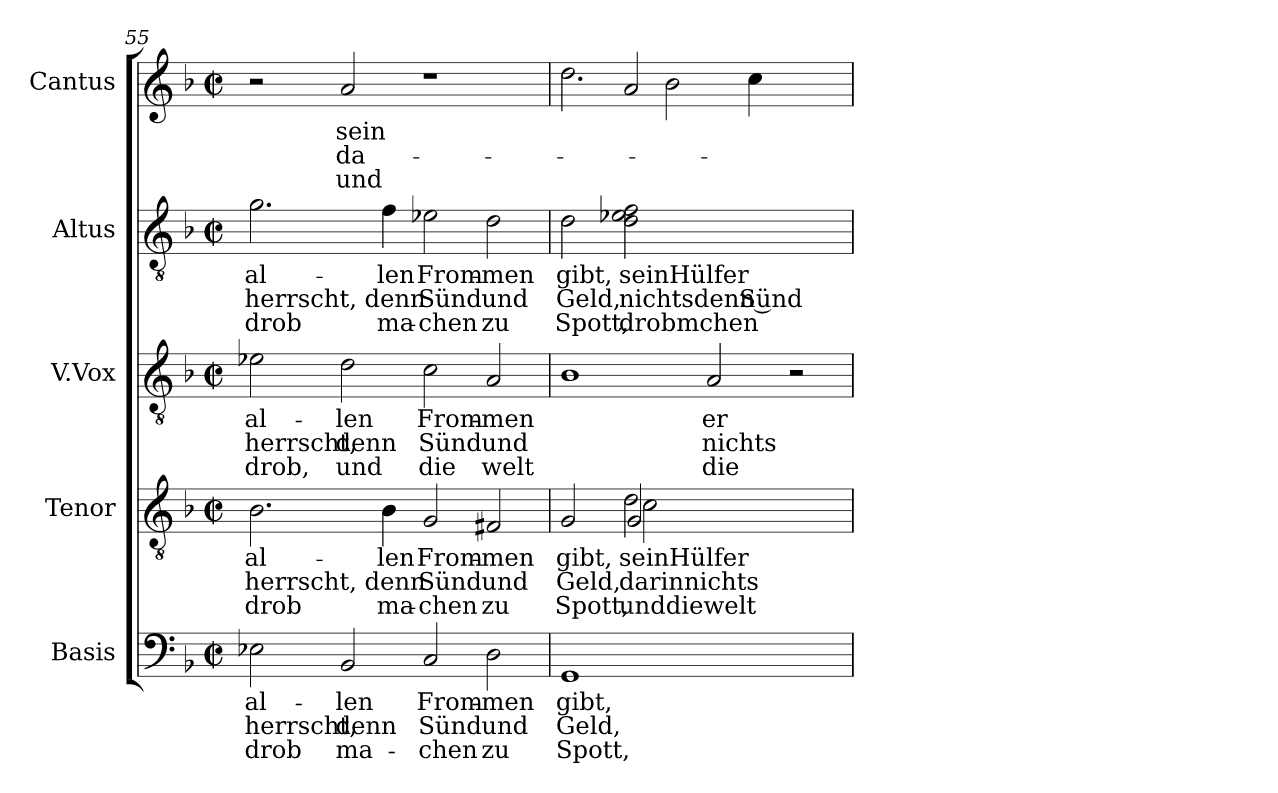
**kern	**text	**text	**text	**kern	**text	**text	**text	**kern	**text	**text	**text	**kern	**text	**text	**text	**kern	**text	**text	**text
*part5	*part5	*part5	*part5	*part4	*part4	*part4	*part4	*part3	*part3	*part3	*part3	*part2	*part2	*part2	*part2	*part1	*part1	*part1	*part1
*staff5	*staff5	*staff5	*staff5	*staff4	*staff4	*staff4	*staff4	*staff3	*staff3	*staff3	*staff3	*staff2	*staff2	*staff2	*staff2	*staff1	*staff1	*staff1	*staff1
*I"Basis	*	*	*	*I"Tenor	*	*	*	*I"V.Vox	*	*	*	*I"Altus	*	*	*	*I"Cantus	*	*	*
*I'B	*	*	*	*I'T	*	*	*	*	*	*	*	*I'A	*	*	*	*I'C	*	*	*
*clefF4	*	*	*	*clefGv2	*	*	*	*clefGv2	*	*	*	*clefGv2	*	*	*	*clefG2	*	*	*
*k[b-]	*	*	*	*k[b-]	*	*	*	*k[b-]	*	*	*	*k[b-]	*	*	*	*k[b-]	*	*	*
*F:	*	*	*	*F:	*	*	*	*F:	*	*	*	*F:	*	*	*	*F:	*	*	*
*M2/2	*	*	*	*M2/2	*	*	*	*M2/2	*	*	*	*M2/2	*	*	*	*M2/2	*	*	*
*met(c|)	*	*	*	*met(c|)	*	*	*	*met(c|)	*	*	*	*met(c|)	*	*	*	*met(c|)	*	*	*
=55	=55	=55	=55	=55	=55	=55	=55	=55	=55	=55	=55	=55	=55	=55	=55	=55	=55	=55	=55
!	!LO:LY:b:cj	!LO:LY:b:cj	!LO:LY:b:cj	!	!LO:LY:b:cj	!LO:LY:b:cj	!LO:LY:b:cj	!	!LO:LY:b:cj	!LO:LY:b:cj	!LO:LY:b:cj	!	!LO:LY:b:cj	!LO:LY:b:cj	!LO:LY:b:cj	!	!	!	!
2E-X\	al-	-herrscht,	drob	2.B-\	al-	-herrscht,	drob	2e-X\	al-	-herrscht,	drob,	2.g\	al-	-herrscht,	drob	2r	.	.	.
!	!LO:LY:b:cj	!LO:LY:b:cj	!LO:LY:b:cj	!	!	!	!	!	!LO:LY:b:cj	!LO:LY:b:cj	!LO:LY:b:cj	!	!	!	!	!	!LO:LY:b:cj	!LO:LY:b:cj	!LO:LY:b:cj
2BB-/	len	denn	ma-	.	.	.	.	2d\	len	denn	und	.	.	.	.	2a/	sein	da-	-und
!	!	!	!	!	!LO:LY:b:cj	!LO:LY:b:cj	!LO:LY:b:cj	!	!	!	!	!	!LO:LY:b:cj	!LO:LY:b:cj	!LO:LY:b:cj	!	!	!	!
.	.	.	.	4B-\	len	denn	ma-	.	.	.	.	4f\	len	denn	ma-	.	.	.	.
!	!LO:LY:b:cj	!LO:LY:b:cj	!LO:LY:b:cj	!	!LO:LY:b:cj	!LO:LY:b:cj	!LO:LY:b:cj	!	!LO:LY:b:cj	!LO:LY:b:cj	!LO:LY:b:cj	!	!LO:LY:b:cj	!LO:LY:b:cj	!LO:LY:b:cj	!	!	!	!
2C/	-From-	-Sünd	chen	2G/	-From-	-Sünd	chen	2c\	From-	-Sünd	die	2e-X\	-From-	-Sünd	chen	1r	.	.	.
!	!LO:LY:b:cj	!LO:LY:b:cj	!LO:LY:b:cj	!	!LO:LY:b:cj	!LO:LY:b:cj	!LO:LY:b:cj	!	!LO:LY:b:cj	!LO:LY:b:cj	!LO:LY:b:cj	!	!LO:LY:b:cj	!LO:LY:b:cj	!LO:LY:b:cj	!	!	!	!
2D\	men	und	zu	2F#X/	men	und	zu	2A/	men	und	welt	2d\	men	und	zu	.	.	.	.
=56	=56	=56	=56	=56	=56	=56	=56	=56	=56	=56	=56	=56	=56	=56	=56	=56	=56	=56	=56
!	!LO:LY:b:cj	!LO:LY:b:cj	!LO:LY:b:cj	!	!LO:LY:b:cj	!LO:LY:b:cj	!LO:LY:b:cj	!	!	!	!	!	!LO:LY:b:cj	!LO:LY:b:cj	!LO:LY:b:cj	!	!	!	!
*	*	*	*	*^	*	*	*	*	*	*	*	*	*	*	*	*^	*	*	*
*	*	*	*	*	*^	*	*	*	*	*	*	*	*	*	*	*	*	*	*	*	*
1GG	gibt,	Geld,	Spott,	2G/	2ryy	2ryy	gibt,	Geld,	Spott,	1B-	.	.	.	2d\	gibt,	Geld,	Spott,	2.dd\	2ryy	.	.	.
!	!	!	!	!	!	!	!LO:LY:b:cj	!LO:LY:b:cj	!LO:LY:b:cj	!	!	!	!	!	!LO:LY:b:cj	!LO:LY:b:cj	!LO:LY:b:cj	!	!	!	!	!
.	.	.	.	2d\	2G/	2c\	seinHülfer	darinnichts-	-unddiewelt	.	.	.	.	2f\ 2d\ 2e-X\	seinHülfer	nichtsdenn Sünd	drobmchen	.	2a/	.	.	.
.	.	.	.	.	.	.	.	.	.	.	.	.	.	.	.	.	.	2b-\	.	.	.	.
!	!	!	!	!	!	!	!	!	!	!	!LO:LY:b:cj	!LO:LY:b:cj	!LO:LY:b:cj	!	!	!	!	!	!	!	!	!
1ryy	.	.	.	1ryy	1ryy	1ryy	.	.	.	2A/	er	nichts	die	1ryy	.	.	.	.	2ryy	.	.	.
!	!	!	!	!	!	!	!	!	!	!	!	!	!	!	!	!	!	!	!	!LO:LY:b:cj	!LO:LY:b:cj	!LO:LY:b:cj
.	.	.	.	.	.	.	.	.	.	.	.	.	.	.	.	.	.	4cc\	.	.	.	.
.	.	.	.	.	.	.	.	.	.	2r	.	.	.	.	.	.	.	2ryy	2ryy	.	.	.
*	*	*	*	*v	*v	*v	*	*	*	*	*	*	*	*	*	*	*	*v	*v	*	*	*
=	=	=	=	=	=	=	=	=	=	=	=	=	=	=	=	=	=	=	=
*-	*-	*-	*-	*-	*-	*-	*-	*-	*-	*-	*-	*-	*-	*-	*-	*-	*-	*-	*-
